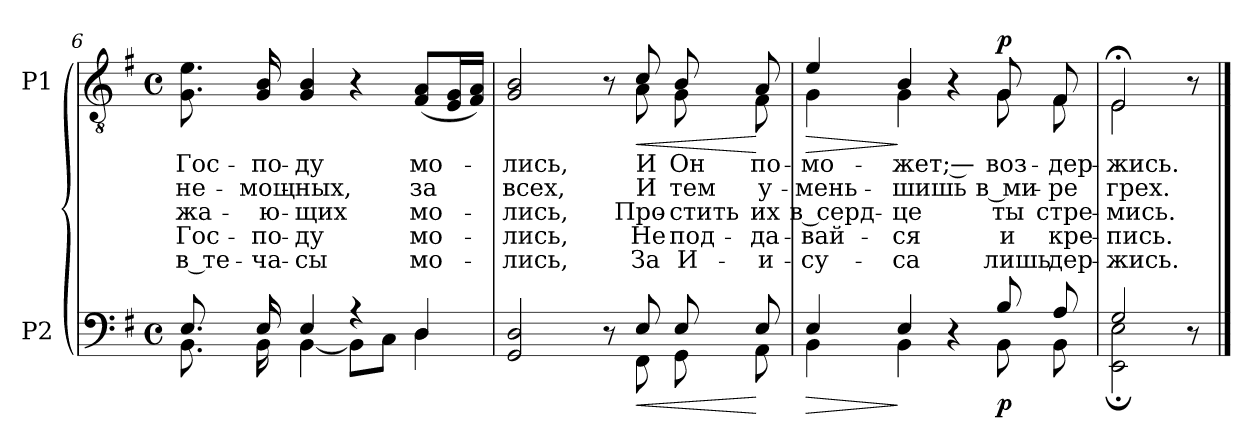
**kern	**dynam	**kern	**text	**text	**text	**text	**text	**dynam
*part2	*part2	*part1	*part1	*part1	*part1	*part1	*part1	*part1
*staff2	*staff2	*staff1	*staff1	*staff1	*staff1	*staff1	*staff1	*staff1
*I"P2	*	*I"P1	*	*	*	*	*	*
*clefF4	*	*clefGv2	*	*	*	*	*	*
*	*	*ITrd7c12	*	*	*	*	*	*
*k[f#]	*	*k[f#]	*	*	*	*	*	*
*G:	*	*G:	*	*	*	*	*	*
*M4/4	*	*M4/4	*	*	*	*	*	*
*met(c)	*	*met(c)	*	*	*	*	*	*
=6	=6	=6	=6	=6	=6	=6	=6	=6
*^	*	*	*	*	*	*	*	*
!	!	!	!	!LO:LY:b:color=#000000	!LO:LY:b:color=#000000	!LO:LY:b:color=#000000	!LO:LY:b:color=#000000	!LO:LY:b:color=#000000	!
8.Ei/	8.BBi\	.	8.GGi\ 8.Ei	Гос-	не-	-жа-	Гос-	в те-	.
!	!	!	!	!LO:LY:b:color=#000000	!LO:LY:b:color=#000000	!LO:LY:b:color=#000000	!LO:LY:b:color=#000000	!LO:LY:b:color=#000000	!
16Ei/	16BBi\	.	16GGi/ 16BBi	-по-	-мощ-	-ю-	-по-	-ча-	.
!	!	!	!	!LO:LY:b:color=#000000	!LO:LY:b:color=#000000	!LO:LY:b:color=#000000	!LO:LY:b:color=#000000	!LO:LY:b:color=#000000	!
4Ei/	[<4BBi\	.	4GGi/ 4BBi	-ду	-ных,	-щих	-ду	-сы	.
4r	8BBi\L]	.	4r	.	.	.	.	.	.
.	8Ci\J	.	.	.	.	.	.	.	.
!	!	!	!	!LO:LY:b:color=#000000	!LO:LY:b:color=#000000	!LO:LY:b:color=#000000	!LO:LY:b:color=#000000	!LO:LY:b:color=#000000	!
4Di/	4Di\	.	(8FF#i/ 8AAiL	мо-	за	мо-	мо-	мо-	.
.	.	.	16EEi/ 16GGiL	.	.	.	.	.	.
.	.	.	16FF#i/ 16AAiJJ)	.	.	.	.	.	.
!!LO:LB:g=z
=7	=7	=7	=7	=7	=7	=7	=7	=7	=7
!	!	!	!	!LO:LY:b:color=#000000	!LO:LY:b:color=#000000	!LO:LY:b:color=#000000	!LO:LY:b:color=#000000	!LO:LY:b:color=#000000	!
*	*	*	*^	*	*	*	*	*	*
2ryy	2GGi/ 2Di	.	2GGi/ 2BBi	8ryy	-лись,	всех,	-лись,	-лись,	-лись,	.
*	*	*	*v	*v	*	*	*	*	*	*
8r	8ryy	.	8r	.	.	.	.	.	.
!	!	!LO:HP:b	!	!	!	!	!	!	!
!	!	!	!	!LO:LY:b:color=#000000	!LO:LY:b:color=#000000	!LO:LY:b:color=#000000	!LO:LY:b:color=#000000	!LO:LY:b:color=#000000	!LO:HP:b
*	*	*	*^	*	*	*	*	*	*
8Ei/	8FF#i\	<	8Ci/	8AAi\	И	И	Про-	Не	За	<
!	!	!	!	!	!LO:LY:b:color=#000000	!LO:LY:b:color=#000000	!LO:LY:b:color=#000000	!LO:LY:b:color=#000000	!LO:LY:b:color=#000000	!
8Ei/	8GGi\	.	8BBi/	8GGi\	Он	тем	-стить	под-	И-	.
!	!	!	!	!	!LO:LY:b:color=#000000	!LO:LY:b:color=#000000	!LO:LY:b:color=#000000	!LO:LY:b:color=#000000	!LO:LY:b:color=#000000	!
8Ei/	8AAi\	[	8AAi/	8FF#i\	по-	у-	их	-да-	-и-	[
=8	=8	=8	=8	=8	=8	=8	=8	=8	=8	=8
!	!	!LO:HP:b	!	!	!	!	!	!	!	!
!	!	!	!	!	!LO:LY:b:color=#000000	!LO:LY:b:color=#000000	!LO:LY:b:color=#000000	!LO:LY:b:color=#000000	!LO:LY:b:color=#000000	!LO:HP:b
4Ei/	4BBi\	>	4Ei/	4GGi\	-мо-	-мень-	в серд-	-вай-	-су-	>
!	!	!	!	!	!LO:LY:b:color=#000000	!LO:LY:b:color=#000000	!LO:LY:b:color=#000000	!LO:LY:b:color=#000000	!LO:LY:b:color=#000000	!
4Ei/	4BBi\	]	4BBi/	4GGi\	-жет; —	-шишь	-це	-ся	-са	]
4r	4ryy	.	4r	4ryy	.	.	.	.	.	.
!	!	!	!	!	!LO:LY:b:color=#000000	!LO:LY:b:color=#000000	!LO:LY:b:color=#000000	!LO:LY:b:color=#000000	!LO:LY:b:color=#000000	!
8Bi/	8BBi\	p	8GGi/	8GGi\	воз-	в ми-	ты	и	лишь	p
!	!	!	!	!	!LO:LY:b:color=#000000	!LO:LY:b:color=#000000	!LO:LY:b:color=#000000	!LO:LY:b:color=#000000	!LO:LY:b:color=#000000	!
8Ai/	8BBi\	.	8FF#i/	8FF#i\	-дер-	-ре	стре-	кре-	дер-	.
=9	=9	=9	=9	=9	=9	=9	=9	=9	=9	=9
!	!	!	!	!	!LO:LY:b:color=#000000	!LO:LY:b:color=#000000	!LO:LY:b:color=#000000	!LO:LY:b:color=#000000	!LO:LY:b:color=#000000	!
2Gi/	2EEi\; 2Ei;	.	2EE;i/	2EEi\	-жись.	грех.	-мись.	-пись.	-жись.	.
8r	8ryy	.	8r	8ryy	.	.	.	.	.	.
*v	*v	*	*	*	*	*	*	*	*	*
*	*	*v	*v	*	*	*	*	*	*
==	==	==	==	==	==	==	==	==
*-	*-	*-	*-	*-	*-	*-	*-	*-
